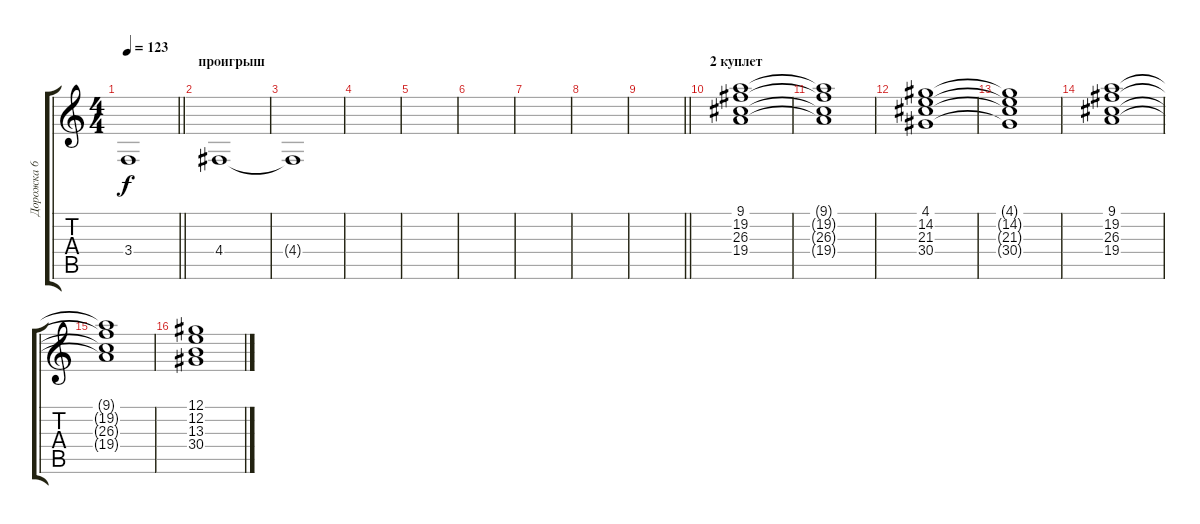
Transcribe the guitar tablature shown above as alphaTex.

\track ("Дорожка 6" "Дорожка 6") {instrument choiraahs}
\staff {score tabs}
\tuning (E4 B3 G3 D3 A2 E2) {hide}
\ts (4 4)
\tempo 123
\clef g2
\barLineRight lightlight
\ks c
3.4.1{dy f} |
\section ("" "проигрыш")
4.4.1 |
4.4{t}.1 |
|
|
|
|
|
\barLineRight lightlight
|
\section ("" "2 куплет")
(9.1 19.2 26.3 19.4).1{volume 7} |
(9.1{t} 19.2{t} 26.3{t} 19.4{t}).1 |
(4.1 14.2 21.3 30.4).1 |
(4.1{t} 14.2{t} 21.3{t} 30.4{t}).1 |
(9.1 19.2 26.3 19.4).1 |
(9.1{t} 19.2{t} 26.3{t} 19.4{t}).1 |
(12.1 12.2 13.3 30.4).1
